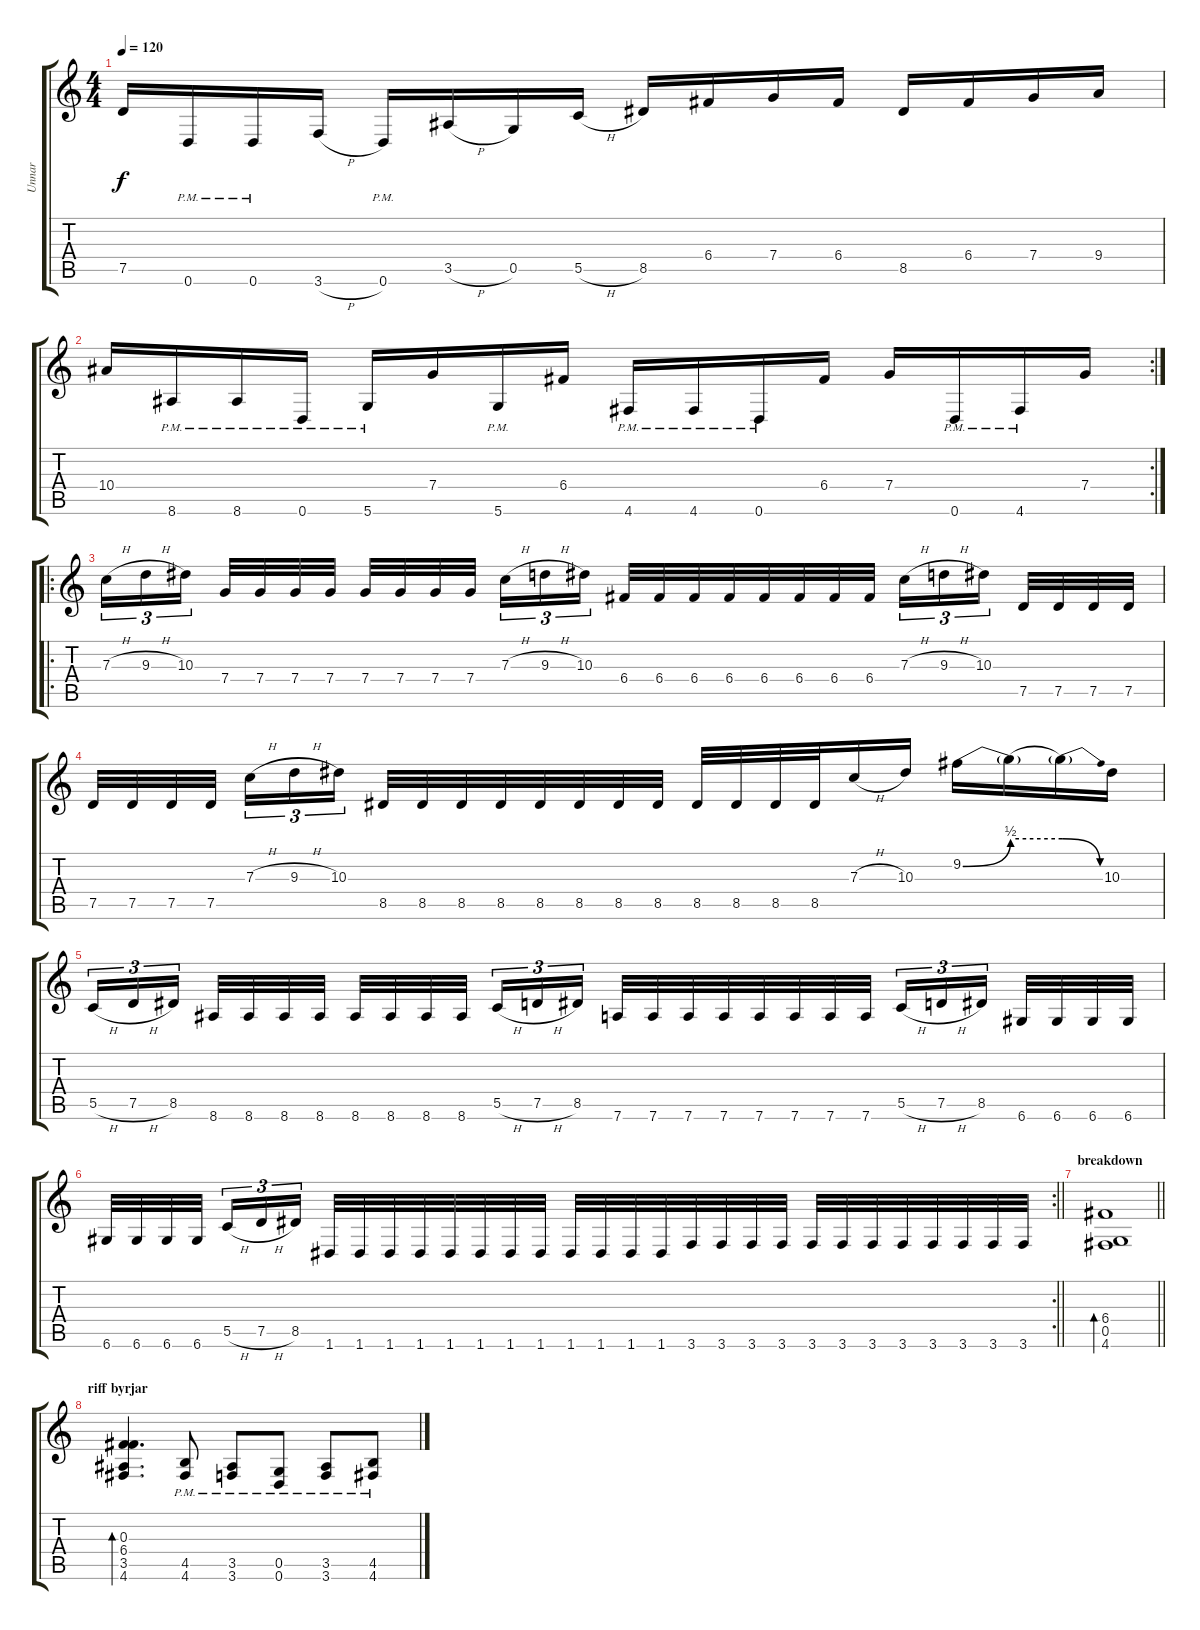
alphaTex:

\track ("Unnar" "Unnar") {instrument distortionguitar}
\staff {score tabs}
\tuning (D4 A3 F3 C3 G2 D2) {hide}
\ts (4 4)
\tempo 120
\clef g2
\ks c
7.5.16{dy f} 0.6{pm}.16 0.6{pm}.16 3.6{h}.16 0.6{pm}.16 3.5{h}.16 0.5.16 5.5{h}.16 8.5.16 6.4.16 7.4.16 6.4.16 8.5.16 6.4.16 7.4.16 9.4.16 |
\rc 2
10.4.16 8.6{pm}.16 8.6{pm}.16 0.6{pm}.16 5.6{pm}.16 7.4.16 5.6{pm}.16 6.4.16 4.6{pm}.16 4.6{pm}.16 0.6{pm}.16 6.4.16 7.4.16 0.6{pm}.16 4.6{pm}.16 7.4.16 |
\ro
7.3{h}.16{tu (3 2)} 9.3{h}.16{tu (3 2)} 10.3.16{tu (3 2) beam splitsecondary} 7.4.32 7.4.32 7.4.32 7.4.32 7.4.32 7.4.32 7.4.32 7.4.32{beam splitsecondary} 7.3{h}.16{tu (3 2)} 9.3{h}.16{tu (3 2)} 10.3.16{tu (3 2)} 6.4.32 6.4.32 6.4.32 6.4.32 6.4.32 6.4.32 6.4.32 6.4.32 7.3{h}.16{tu (3 2)} 9.3{h}.16{tu (3 2)} 10.3.16{tu (3 2) beam splitsecondary} 7.5.32 7.5.32 7.5.32 7.5.32 |
7.5.32 7.5.32 7.5.32 7.5.32{beam splitsecondary} 7.3{h}.16{tu (3 2)} 9.3{h}.16{tu (3 2)} 10.3.16{tu (3 2)} 8.5.32 8.5.32 8.5.32 8.5.32 8.5.32 8.5.32 8.5.32 8.5.32 8.5.32 8.5.32 8.5.32 8.5.32 7.3{h}.16 10.3.16 9.2{be (bend 0 0 60 2)}.16 9.2{be (hold 0 2 60 2) t}.16 9.2{be (release 0 2 60 0) t}.16 10.3.16 |
5.5{h}.16{tu (3 2)} 7.5{h}.16{tu (3 2)} 8.5.16{tu (3 2) beam splitsecondary} 8.6.32 8.6.32 8.6.32 8.6.32 8.6.32 8.6.32 8.6.32 8.6.32{beam splitsecondary} 5.5{h}.16{tu (3 2)} 7.5{h}.16{tu (3 2)} 8.5.16{tu (3 2)} 7.6.32 7.6.32 7.6.32 7.6.32 7.6.32 7.6.32 7.6.32 7.6.32 5.5{h}.16{tu (3 2)} 7.5{h}.16{tu (3 2)} 8.5.16{tu (3 2) beam splitsecondary} 6.6.32 6.6.32 6.6.32 6.6.32 |
\rc 2
\barLineRight lightlight
6.6.32 6.6.32 6.6.32 6.6.32{beam splitsecondary} 5.5{h}.16{tu (3 2)} 7.5{h}.16{tu (3 2)} 8.5.16{tu (3 2)} 1.6.32 1.6.32 1.6.32 1.6.32 1.6.32 1.6.32 1.6.32 1.6.32 1.6.32 1.6.32 1.6.32 1.6.32 3.6.32 3.6.32 3.6.32 3.6.32 3.6.32 3.6.32 3.6.32 3.6.32 3.6.32 3.6.32 3.6.32 3.6.32 |
\section ("" "breakdown")
\barLineRight lightlight
(6.4 0.5 4.6).1{bd 480} |
\section ("" "riff byrjar")
(0.3 6.4 3.5 4.6).4{d bd 480} (4.5{pm} 4.6{pm}).8 (3.5{pm} 3.6{pm}).8 (0.5{pm} 0.6{pm}).8 (3.5{pm} 3.6{pm}).8 (4.5{pm} 4.6{pm}).8
